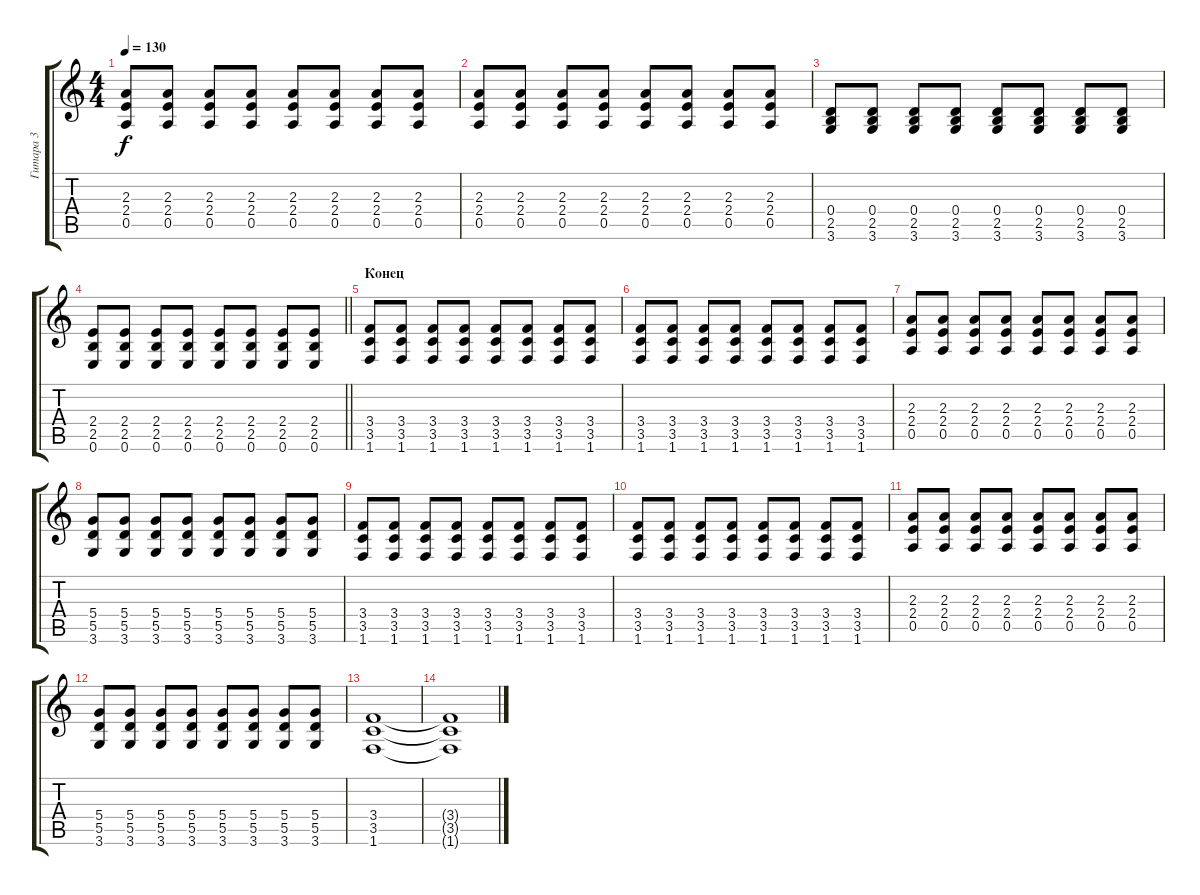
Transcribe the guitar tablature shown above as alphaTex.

\track ("Гитара 3" "Гитара 3") {instrument distortionguitar}
\staff {score tabs}
\tuning (E4 B3 G3 D3 A2 E2) {hide}
\ts (4 4)
\tempo 130
\clef g2
\ks c
(2.3 2.4 0.5).8{dy f} (2.3 2.4 0.5).8 (2.3 2.4 0.5).8 (2.3 2.4 0.5).8 (2.3 2.4 0.5).8 (2.3 2.4 0.5).8 (2.3 2.4 0.5).8 (2.3 2.4 0.5).8 |
(2.3 2.4 0.5).8 (2.3 2.4 0.5).8 (2.3 2.4 0.5).8 (2.3 2.4 0.5).8 (2.3 2.4 0.5).8 (2.3 2.4 0.5).8 (2.3 2.4 0.5).8 (2.3 2.4 0.5).8 |
(0.4 2.5 3.6).8 (0.4 2.5 3.6).8 (0.4 2.5 3.6).8 (0.4 2.5 3.6).8 (0.4 2.5 3.6).8 (0.4 2.5 3.6).8 (0.4 2.5 3.6).8 (0.4 2.5 3.6).8 |
\barLineRight lightlight
(2.4 2.5 0.6).8 (2.4 2.5 0.6).8 (2.4 2.5 0.6).8 (2.4 2.5 0.6).8 (2.4 2.5 0.6).8 (2.4 2.5 0.6).8 (2.4 2.5 0.6).8 (2.4 2.5 0.6).8 |
\section ("" "Конец")
(3.4 3.5 1.6).8 (3.4 3.5 1.6).8 (3.4 3.5 1.6).8 (3.4 3.5 1.6).8 (3.4 3.5 1.6).8 (3.4 3.5 1.6).8 (3.4 3.5 1.6).8 (3.4 3.5 1.6).8 |
(3.4 3.5 1.6).8 (3.4 3.5 1.6).8 (3.4 3.5 1.6).8 (3.4 3.5 1.6).8 (3.4 3.5 1.6).8 (3.4 3.5 1.6).8 (3.4 3.5 1.6).8 (3.4 3.5 1.6).8 |
(2.3 2.4 0.5).8 (2.3 2.4 0.5).8 (2.3 2.4 0.5).8 (2.3 2.4 0.5).8 (2.3 2.4 0.5).8 (2.3 2.4 0.5).8 (2.3 2.4 0.5).8 (2.3 2.4 0.5).8 |
(5.4 5.5 3.6).8 (5.4 5.5 3.6).8 (5.4 5.5 3.6).8 (5.4 5.5 3.6).8 (5.4 5.5 3.6).8 (5.4 5.5 3.6).8 (5.4 5.5 3.6).8 (5.4 5.5 3.6).8 |
(3.4 3.5 1.6).8 (3.4 3.5 1.6).8 (3.4 3.5 1.6).8 (3.4 3.5 1.6).8 (3.4 3.5 1.6).8 (3.4 3.5 1.6).8 (3.4 3.5 1.6).8 (3.4 3.5 1.6).8 |
(3.4 3.5 1.6).8 (3.4 3.5 1.6).8 (3.4 3.5 1.6).8 (3.4 3.5 1.6).8 (3.4 3.5 1.6).8 (3.4 3.5 1.6).8 (3.4 3.5 1.6).8 (3.4 3.5 1.6).8 |
(2.3 2.4 0.5).8 (2.3 2.4 0.5).8 (2.3 2.4 0.5).8 (2.3 2.4 0.5).8 (2.3 2.4 0.5).8 (2.3 2.4 0.5).8 (2.3 2.4 0.5).8 (2.3 2.4 0.5).8 |
(5.4 5.5 3.6).8 (5.4 5.5 3.6).8 (5.4 5.5 3.6).8 (5.4 5.5 3.6).8 (5.4 5.5 3.6).8 (5.4 5.5 3.6).8 (5.4 5.5 3.6).8 (5.4 5.5 3.6).8 |
(3.4 3.5 1.6).1 |
(3.4{t} 3.5{t} 1.6{t}).1
